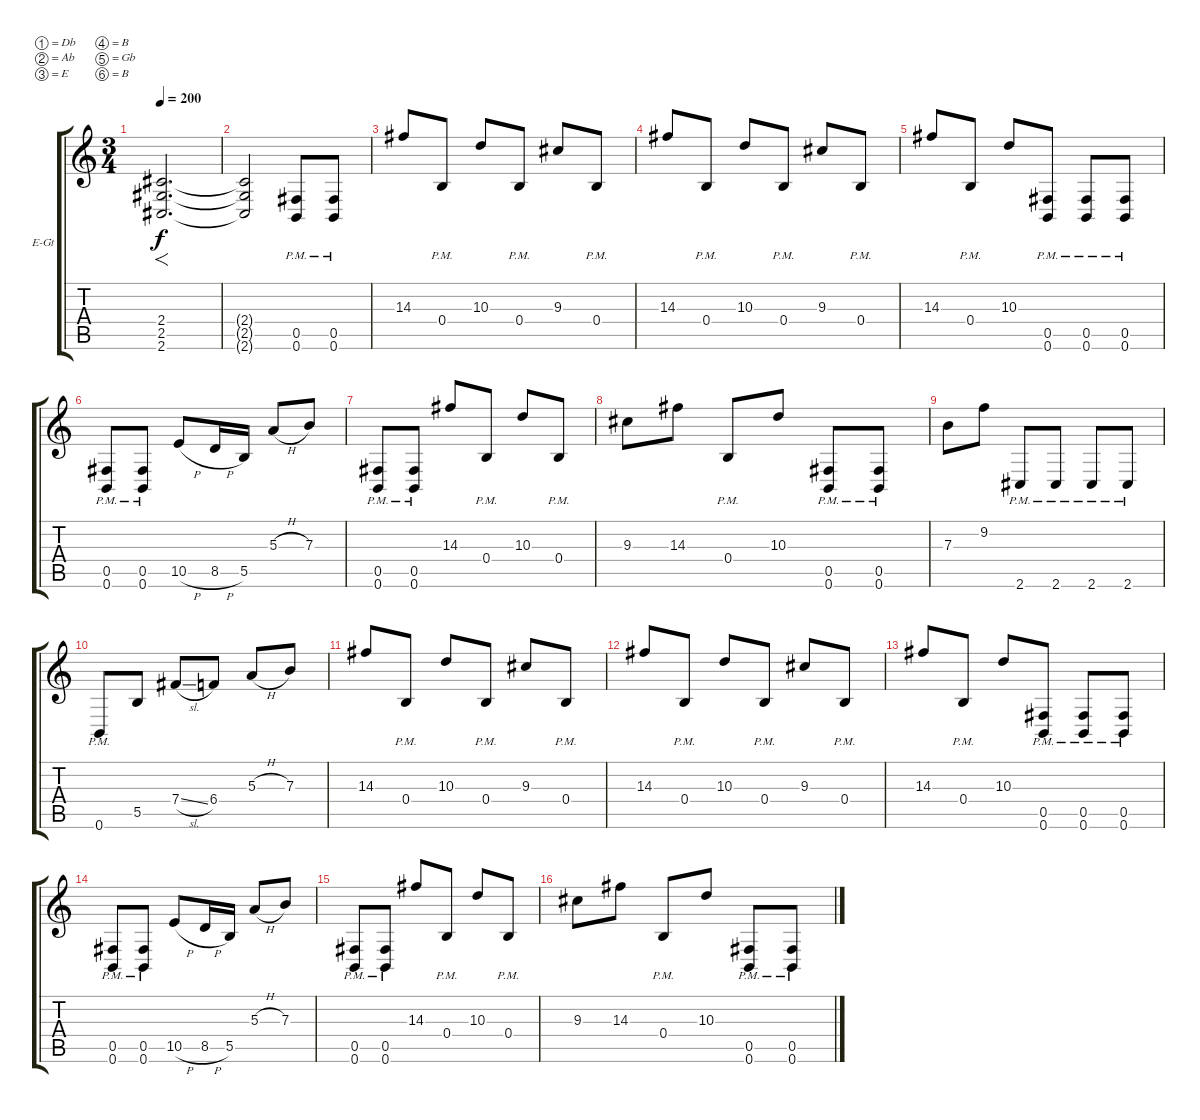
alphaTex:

\bracketExtendMode groupsimilarinstruments
\firstSystemTrackNameOrientation horizontal
\otherSystemsTrackNameOrientation horizontal
\track ("Track 2" "E-Gt") {multiBarRest instrument overdrivenguitar}
\staff {score tabs}
\tuning (Db4 Ab3 E3 B2 Gb2 B1)
\ts (3 4)
\beaming (8 2 2 2)
\tempo 200
\clef g2
\ks c
(2.4 2.5 2.6).2{f d dy f instrument overdrivenguitar} |
(2.4{t} 2.5{t} 2.6{t}).2 (0.5{pm} 0.6{pm}).8 (0.5{pm} 0.6{pm}).8 |
14.3.8 0.4{pm}.8 10.3.8 0.4{pm}.8 9.3.8 0.4{pm}.8 |
14.3.8 0.4{pm}.8 10.3.8 0.4{pm}.8 9.3.8 0.4{pm}.8 |
14.3.8 0.4{pm}.8 10.3.8 (0.5{pm} 0.6{pm}).8 (0.5{pm} 0.6{pm}).8 (0.5{pm} 0.6{pm}).8 |
(0.5{pm} 0.6{pm}).8 (0.5{pm} 0.6{pm}).8 10.5{h}.8 8.5{h}.16 5.5.16 5.3{h}.8 7.3.8 |
(0.5{pm} 0.6{pm}).8 (0.5{pm} 0.6{pm}).8 14.3.8 0.4{pm}.8 10.3.8 0.4{pm}.8 |
9.3.8 14.3.8 0.4{pm}.8 10.3.8 (0.5{pm} 0.6{pm}).8 (0.5{pm} 0.6{pm}).8 |
7.3.8 9.2.8 2.6{pm}.8 2.6{pm}.8 2.6{pm}.8 2.6{pm}.8 |
0.6{pm}.8 5.5.8 7.4{sl}.8 6.4.8 5.3{h}.8 7.3.8 |
14.3.8 0.4{pm}.8 10.3.8 0.4{pm}.8 9.3.8 0.4{pm}.8 |
14.3.8 0.4{pm}.8 10.3.8 0.4{pm}.8 9.3.8 0.4{pm}.8 |
14.3.8 0.4{pm}.8 10.3.8 (0.5{pm} 0.6{pm}).8 (0.5{pm} 0.6{pm}).8 (0.5{pm} 0.6{pm}).8 |
(0.5{pm} 0.6{pm}).8 (0.5{pm} 0.6{pm}).8 10.5{h}.8 8.5{h}.16 5.5.16 5.3{h}.8 7.3.8 |
(0.5{pm} 0.6{pm}).8 (0.5{pm} 0.6{pm}).8 14.3.8 0.4{pm}.8 10.3.8 0.4{pm}.8 |
9.3.8 14.3.8 0.4{pm}.8 10.3.8 (0.5{pm} 0.6{pm}).8 (0.5{pm} 0.6{pm}).8
